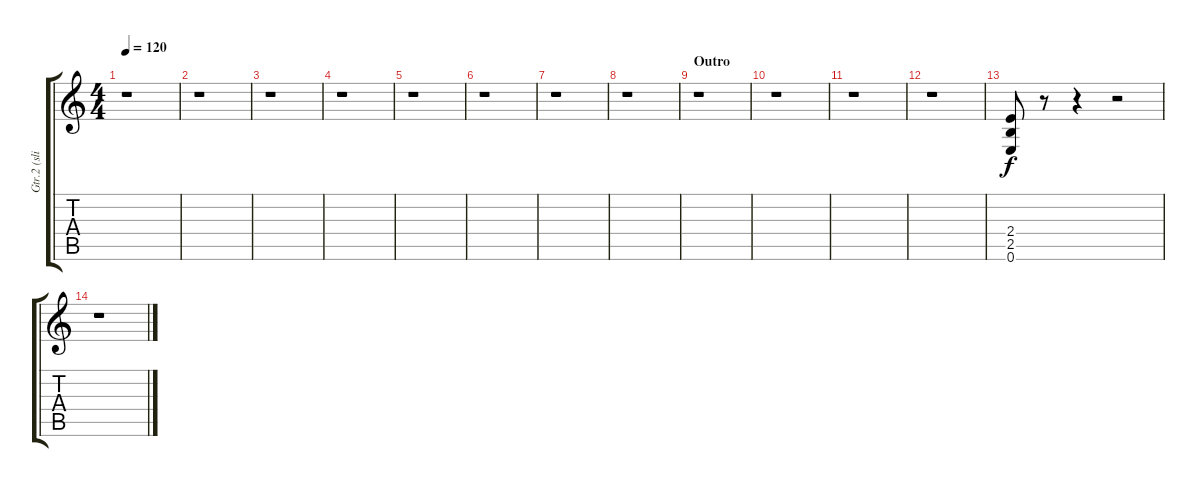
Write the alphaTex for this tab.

\track ("Gtr.2 (slight dist.)" "Gtr.2 (sli") {instrument overdrivenguitar}
\staff {score tabs}
\tuning (E4 B3 G3 D3 A2 E2) {hide}
\ts (4 4)
\tempo 120
\clef g2
\ks c
r.1{dy f} |
r.1 |
r.1 |
r.1 |
r.1 |
r.1 |
r.1 |
r.1 |
\section ("" "Outro")
r.1 |
r.1 |
r.1 |
r.1 |
(2.4 2.5 0.6).8 r.8 r.4 r.2 |
r.1
